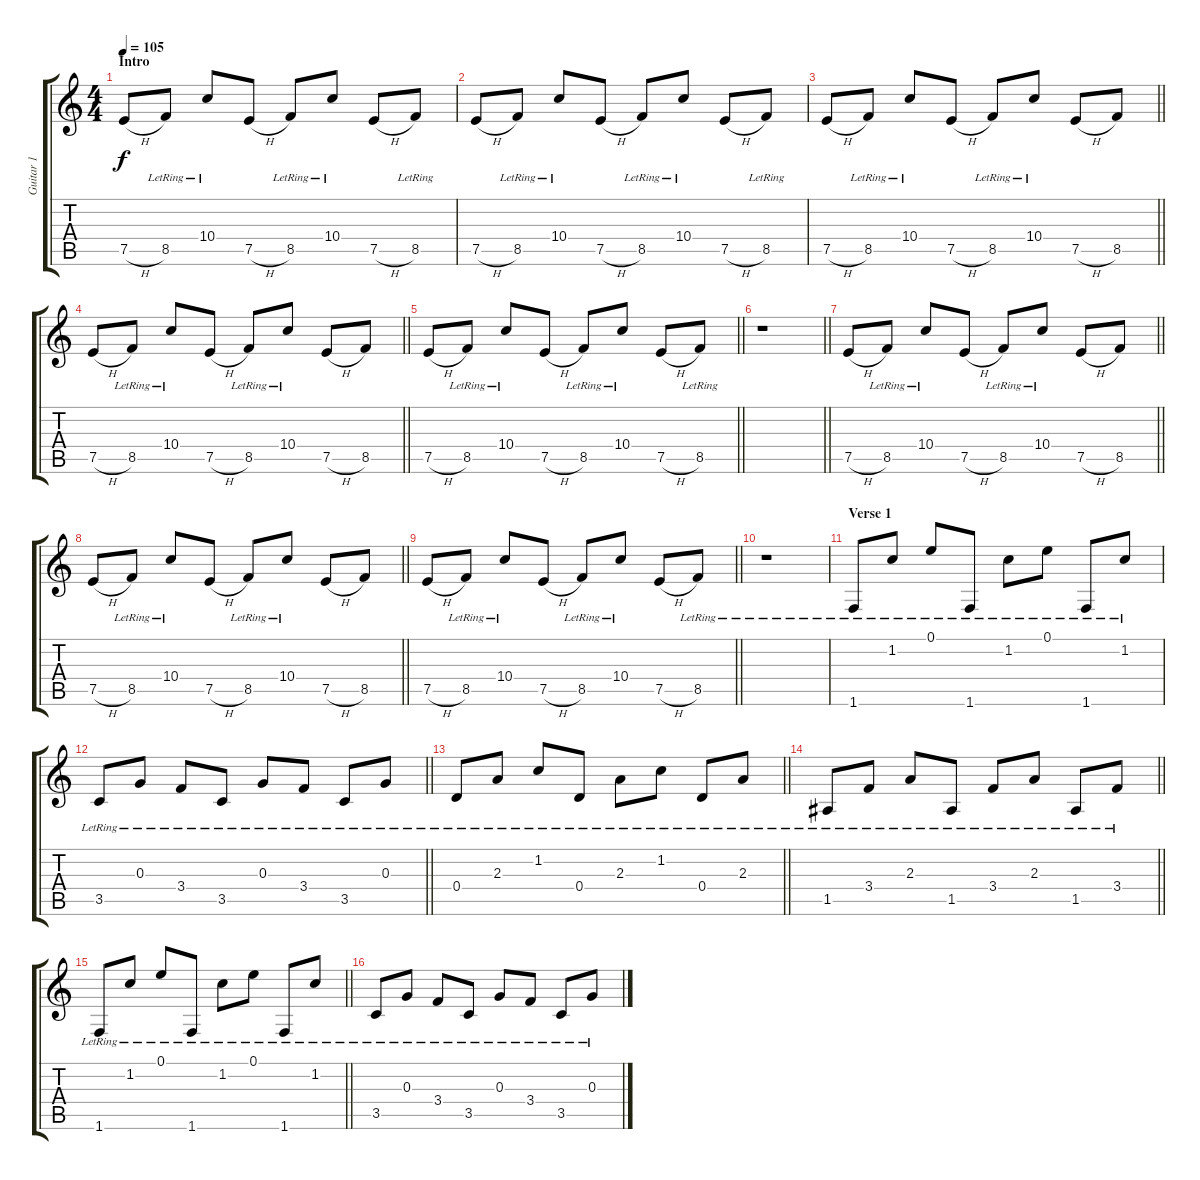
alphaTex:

\track ("Guitar 1" "Guitar 1") {instrument electricguitarclean}
\staff {score tabs}
\tuning (E4 B3 G3 D3 A2 E2) {hide}
\ts (4 4)
\section ("" "Intro")
\tempo 105
\clef g2
\ks c
7.5{h}.8{dy f instrument electricguitarclean} 8.5{lr}.8 10.4{lr}.8 7.5{h}.8 8.5{lr}.8 10.4{lr}.8 7.5{h}.8 8.5{lr}.8 |
7.5{h}.8 8.5{lr}.8 10.4{lr}.8 7.5{h}.8 8.5{lr}.8 10.4{lr}.8 7.5{h}.8 8.5{lr}.8 |
\barLineRight lightlight
7.5{h}.8 8.5{lr}.8 10.4{lr}.8 7.5{h}.8 8.5{lr}.8 10.4{lr}.8 7.5{h}.8 8.5.8 |
\barLineRight lightlight
7.5{h}.8 8.5{lr}.8 10.4{lr}.8 7.5{h}.8 8.5{lr}.8 10.4{lr}.8 7.5{h}.8 8.5.8 |
\barLineRight lightlight
7.5{h}.8 8.5{lr}.8 10.4{lr}.8 7.5{h}.8 8.5{lr}.8 10.4{lr}.8 7.5{h}.8 8.5{lr}.8 |
\barLineRight lightlight
r.1 |
\barLineRight lightlight
7.5{h}.8 8.5{lr}.8 10.4{lr}.8 7.5{h}.8 8.5{lr}.8 10.4{lr}.8 7.5{h}.8 8.5.8 |
\barLineRight lightlight
7.5{h}.8 8.5{lr}.8 10.4{lr}.8 7.5{h}.8 8.5{lr}.8 10.4{lr}.8 7.5{h}.8 8.5.8 |
\barLineRight lightlight
7.5{h}.8 8.5{lr}.8 10.4{lr}.8 7.5{h}.8 8.5{lr}.8 10.4{lr}.8 7.5{h}.8 8.5{lr}.8 |
r.1 |
\section ("" "Verse 1")
1.6{lr}.8 1.2{lr}.8 0.1{lr}.8 1.6{lr}.8 1.2{lr}.8 0.1{lr}.8 1.6{lr}.8 1.2{lr}.8 |
\barLineRight lightlight
3.5{lr}.8 0.3{lr}.8 3.4{lr}.8 3.5{lr}.8 0.3{lr}.8 3.4{lr}.8 3.5{lr}.8 0.3{lr}.8 |
\barLineRight lightlight
0.4{lr}.8 2.3{lr}.8 1.2{lr}.8 0.4{lr}.8 2.3{lr}.8 1.2{lr}.8 0.4{lr}.8 2.3{lr}.8 |
\barLineRight lightlight
1.5{lr}.8 3.4{lr}.8 2.3{lr}.8 1.5{lr}.8 3.4{lr}.8 2.3{lr}.8 1.5{lr}.8 3.4{lr}.8 |
\barLineRight lightlight
1.6{lr}.8 1.2{lr}.8 0.1{lr}.8 1.6{lr}.8 1.2{lr}.8 0.1{lr}.8 1.6{lr}.8 1.2{lr}.8 |
3.5{lr}.8 0.3{lr}.8 3.4{lr}.8 3.5{lr}.8 0.3{lr}.8 3.4{lr}.8 3.5{lr}.8 0.3{lr}.8
